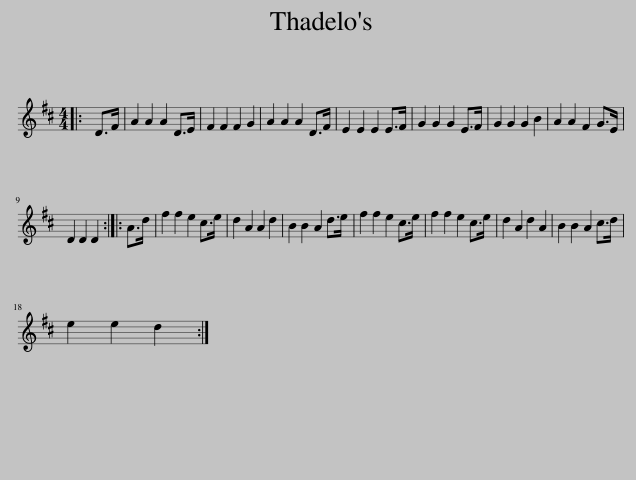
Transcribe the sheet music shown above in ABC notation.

X:1
L:1/8
M:4/4
I:linebreak $
K:D
V:1 treble
V:1
|: D>F | A2 A2 A2 D>E | F2 F2 F2 G2 | A2 A2 A2 D>F | E2 E2 E2 E>F | %5
 G2 G2 G2 E>F | G2 G2 G2 B2 | A2 A2 F2 G>E |$ D2 D2 D2 :: A>d | %10
 f2 f2 e2 c>e | d2 A2 A2 d2 | B2 B2 A2 d>e | f2 f2 e2 c>e | f2 f2 e2 c>e | %15
 d2 A2 d2 A2 | B2 B2 A2 c>d |$ e2 e2 d2 :| %18
